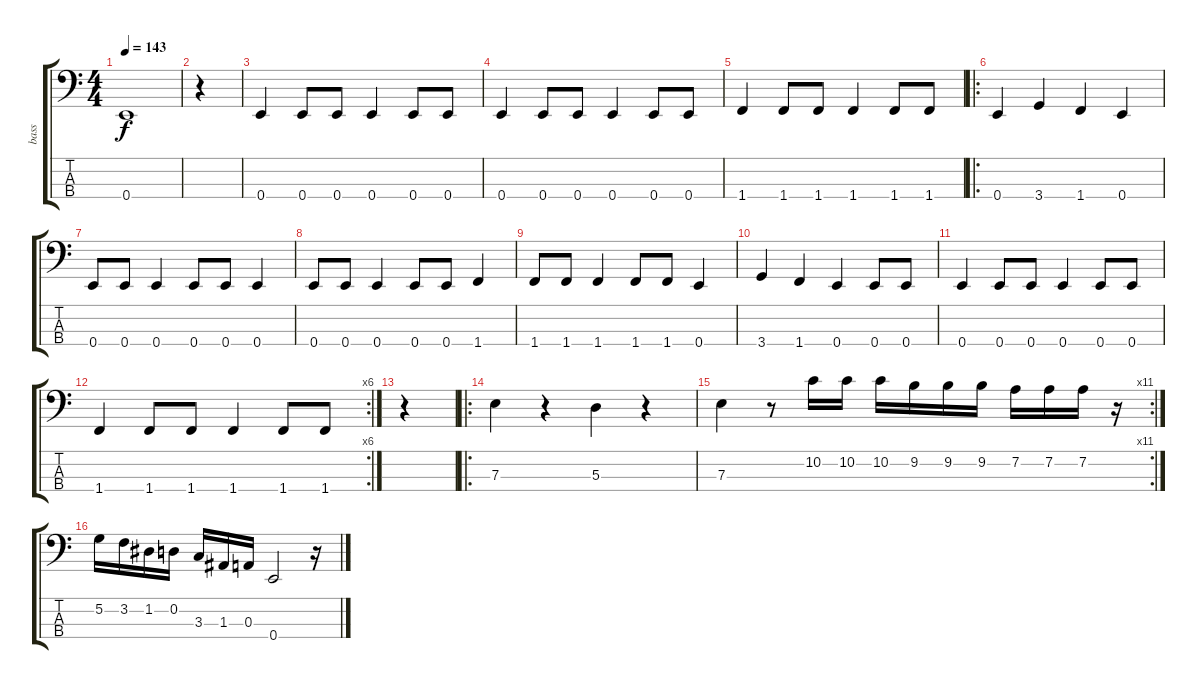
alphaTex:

\track ("bass" "bass") {instrument slapbass2}
\staff {score tabs}
\tuning (G2 D2 A1 E1) {hide}
\ts (4 4)
\tempo 143
\clef f4
\ks c
0.4.1{dy f} |
r.4 |
0.4.4 0.4.8 0.4.8 0.4.4 0.4.8 0.4.8 |
0.4.4 0.4.8 0.4.8 0.4.4 0.4.8 0.4.8 |
1.4.4 1.4.8 1.4.8 1.4.4 1.4.8 1.4.8 |
\ro
0.4.4 3.4.4 1.4.4 0.4.4 |
0.4.8 0.4.8 0.4.4 0.4.8 0.4.8 0.4.4 |
0.4.8 0.4.8 0.4.4 0.4.8 0.4.8 1.4.4 |
1.4.8 1.4.8 1.4.4 1.4.8 1.4.8 0.4.4 |
3.4.4 1.4.4 0.4.4 0.4.8 0.4.8 |
0.4.4 0.4.8 0.4.8 0.4.4 0.4.8 0.4.8 |
\rc 6
1.4.4 1.4.8 1.4.8 1.4.4 1.4.8 1.4.8 |
r.4 |
\ro
7.3.4 r.4 5.3.4 r.4 |
\rc 11
7.3.4 r.8 10.2.16 10.2.16 10.2.16 9.2.16 9.2.16 9.2.16 7.2.16 7.2.16 7.2.16 r.16 |
5.2.16 3.2.16 1.2.16 0.2.16 3.3.16 1.3.16 0.3.16 0.4.2 r.16
